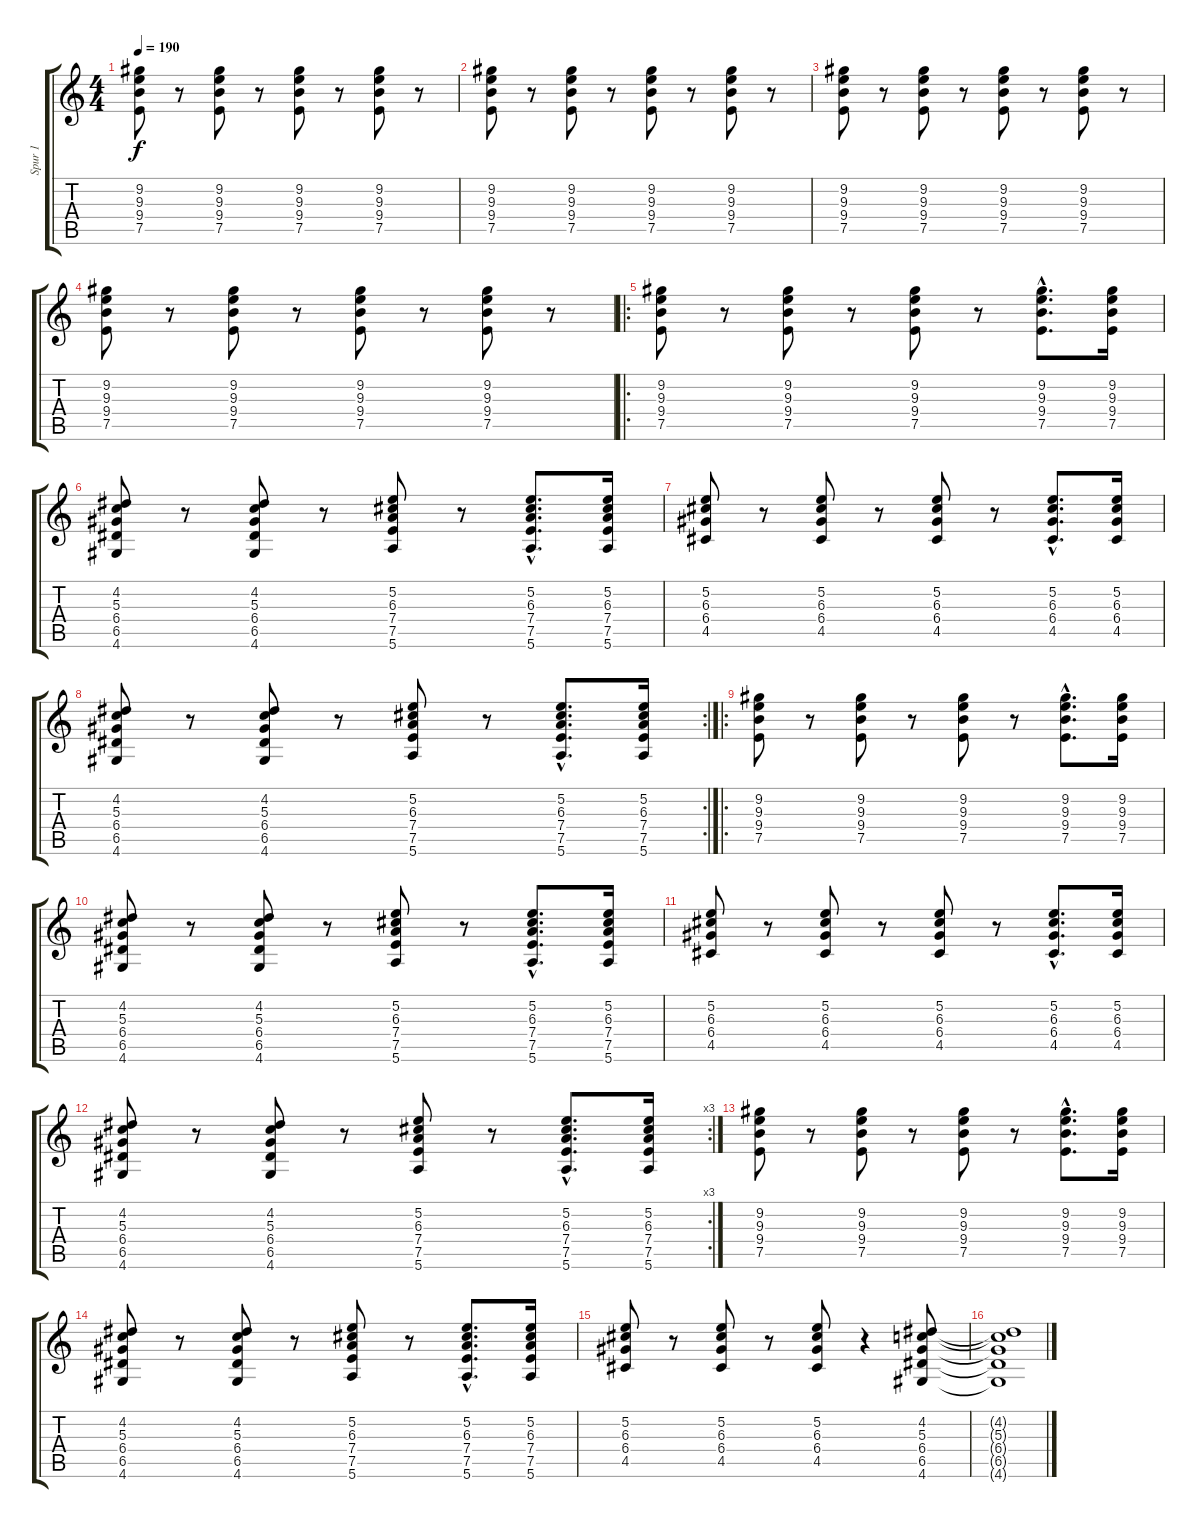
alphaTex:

\track ("Spur 1" "Spur 1") {instrument electricguitarclean}
\staff {score tabs}
\tuning (E4 B3 G3 D3 A2 E2) {hide}
\ts (4 4)
\tempo 190
\clef g2
\ks c
(9.2 9.3 9.4 7.5).8{dy f instrument electricguitarclean} r.8 (9.2 9.3 9.4 7.5).8 r.8 (9.2 9.3 9.4 7.5).8 r.8 (9.2 9.3 9.4 7.5).8 r.8 |
(9.2 9.3 9.4 7.5).8 r.8 (9.2 9.3 9.4 7.5).8 r.8 (9.2 9.3 9.4 7.5).8 r.8 (9.2 9.3 9.4 7.5).8 r.8 |
(9.2 9.3 9.4 7.5).8 r.8 (9.2 9.3 9.4 7.5).8 r.8 (9.2 9.3 9.4 7.5).8 r.8 (9.2 9.3 9.4 7.5).8 r.8 |
(9.2 9.3 9.4 7.5).8 r.8 (9.2 9.3 9.4 7.5).8 r.8 (9.2 9.3 9.4 7.5).8 r.8 (9.2 9.3 9.4 7.5).8 r.8 |
\ro
(9.2 9.3 9.4 7.5).8 r.8 (9.2 9.3 9.4 7.5).8 r.8 (9.2 9.3 9.4 7.5).8 r.8 (9.2{hac} 9.3{hac} 9.4{hac} 7.5{hac}).8{d} (9.2 9.3 9.4 7.5).16 |
(4.2 5.3 6.4 6.5 4.6).8 r.8 (4.2 5.3 6.4 6.5 4.6).8 r.8 (5.2 6.3 7.4 7.5 5.6).8 r.8 (5.2{hac} 6.3{hac} 7.4{hac} 7.5{hac} 5.6{hac}).8{d} (5.2 6.3 7.4 7.5 5.6).16 |
(5.2 6.3 6.4 4.5).8 r.8 (5.2 6.3 6.4 4.5).8 r.8 (5.2 6.3 6.4 4.5).8 r.8 (5.2{hac} 6.3{hac} 6.4{hac} 4.5{hac}).8{d} (5.2 6.3 6.4 4.5).16 |
\rc 2
(4.2 5.3 6.4 6.5 4.6).8 r.8 (4.2 5.3 6.4 6.5 4.6).8 r.8 (5.2 6.3 7.4 7.5 5.6).8 r.8 (5.2{hac} 6.3{hac} 7.4{hac} 7.5{hac} 5.6{hac}).8{d} (5.2 6.3 7.4 7.5 5.6).16 |
\ro
(9.2 9.3 9.4 7.5).8 r.8 (9.2 9.3 9.4 7.5).8 r.8 (9.2 9.3 9.4 7.5).8 r.8 (9.2{hac} 9.3{hac} 9.4{hac} 7.5{hac}).8{d} (9.2 9.3 9.4 7.5).16 |
(4.2 5.3 6.4 6.5 4.6).8 r.8 (4.2 5.3 6.4 6.5 4.6).8 r.8 (5.2 6.3 7.4 7.5 5.6).8 r.8 (5.2{hac} 6.3{hac} 7.4{hac} 7.5{hac} 5.6{hac}).8{d} (5.2 6.3 7.4 7.5 5.6).16 |
(5.2 6.3 6.4 4.5).8 r.8 (5.2 6.3 6.4 4.5).8 r.8 (5.2 6.3 6.4 4.5).8 r.8 (5.2{hac} 6.3{hac} 6.4{hac} 4.5{hac}).8{d} (5.2 6.3 6.4 4.5).16 |
\rc 3
(4.2 5.3 6.4 6.5 4.6).8 r.8 (4.2 5.3 6.4 6.5 4.6).8 r.8 (5.2 6.3 7.4 7.5 5.6).8 r.8 (5.2{hac} 6.3{hac} 7.4{hac} 7.5{hac} 5.6{hac}).8{d} (5.2 6.3 7.4 7.5 5.6).16 |
(9.2 9.3 9.4 7.5).8 r.8 (9.2 9.3 9.4 7.5).8 r.8 (9.2 9.3 9.4 7.5).8 r.8 (9.2{hac} 9.3{hac} 9.4{hac} 7.5{hac}).8{d} (9.2 9.3 9.4 7.5).16 |
(4.2 5.3 6.4 6.5 4.6).8 r.8 (4.2 5.3 6.4 6.5 4.6).8 r.8 (5.2 6.3 7.4 7.5 5.6).8 r.8 (5.2{hac} 6.3{hac} 7.4{hac} 7.5{hac} 5.6{hac}).8{d} (5.2 6.3 7.4 7.5 5.6).16 |
(5.2 6.3 6.4 4.5).8 r.8 (5.2 6.3 6.4 4.5).8 r.8 (5.2 6.3 6.4 4.5).8 r.4 (4.2 5.3 6.4 6.5 4.6).8 |
(4.2{t} 5.3{t} 6.4{t} 6.5{t} 4.6{t}).1
